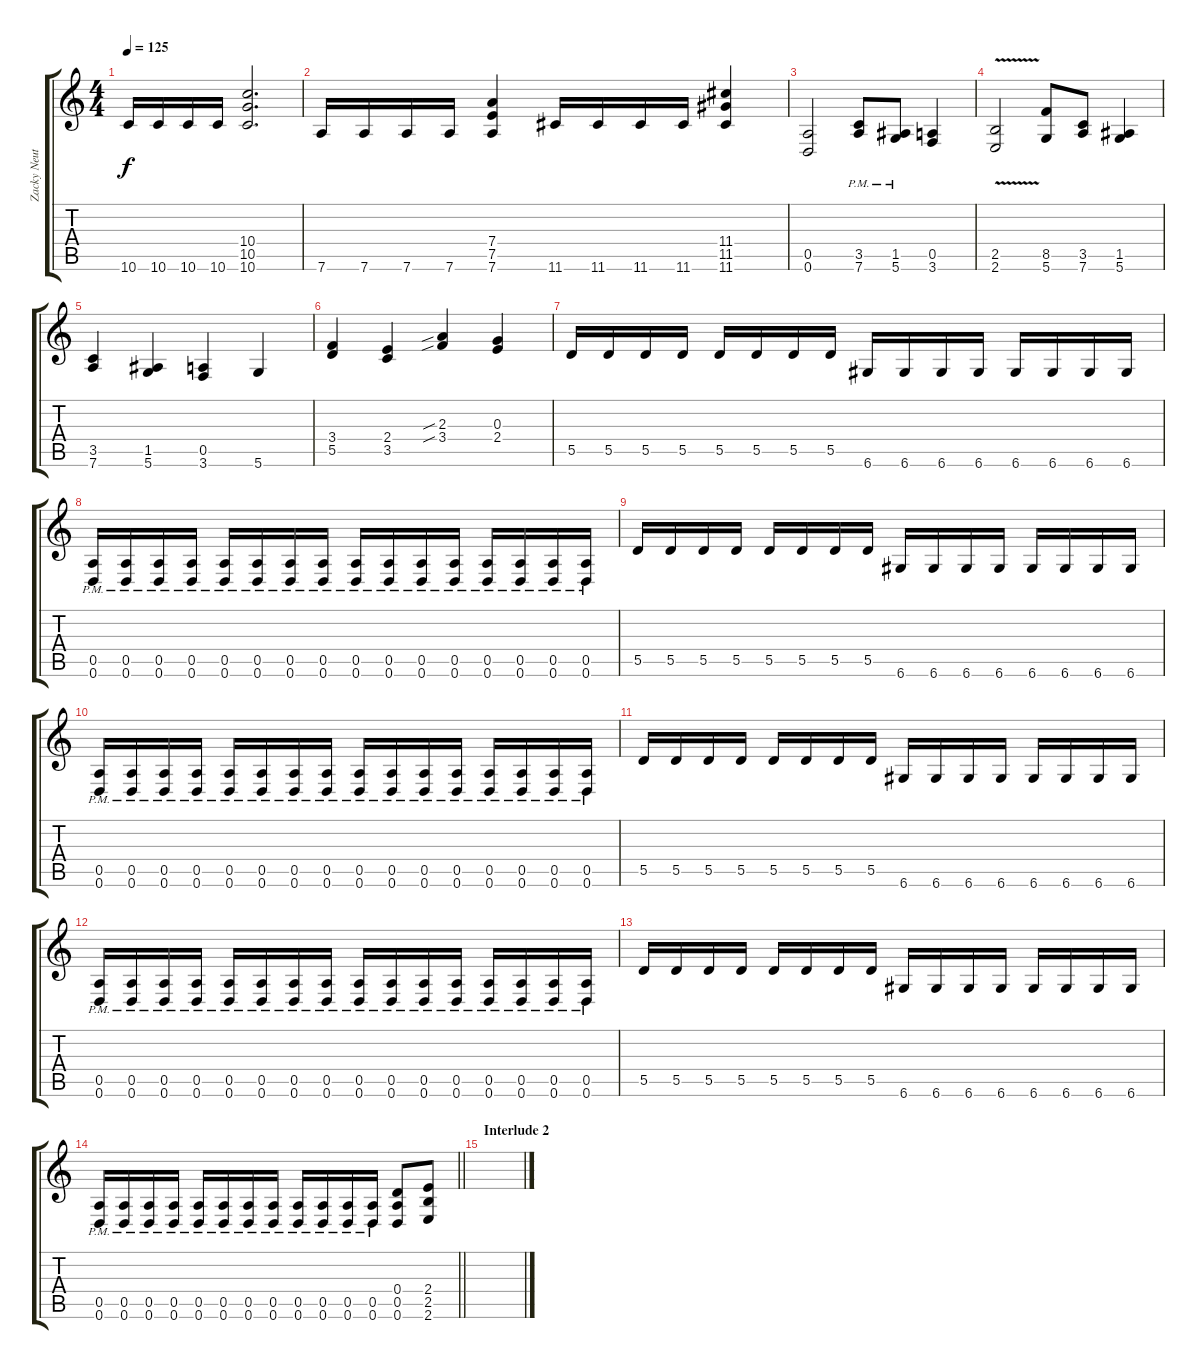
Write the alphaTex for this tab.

\track ("Zacky Neutral" "Zacky Neut") {instrument distortionguitar}
\staff {score tabs}
\tuning (E4 B3 G3 D3 A2 D2) {hide}
\ts (4 4)
\tempo 125
\clef g2
\ks c
10.6.16{dy f} 10.6.16 10.6.16 10.6.16 (10.4 10.5 10.6).2{d} |
7.6.16 7.6.16 7.6.16 7.6.16 (7.4 7.5 7.6).4 11.6.16 11.6.16 11.6.16 11.6.16 (11.4 11.5 11.6).4 |
(0.5 0.6).2 (3.5{pm} 7.6{pm}).8 (1.5{pm} 5.6{pm}).8 (0.5 3.6).4 |
(2.5{v} 2.6{v}).2 (8.5 5.6).8 (3.5 7.6).8 (1.5 5.6).4 |
(3.5 7.6).4 (1.5 5.6).4 (0.5 3.6).4 5.6.4 |
(3.4 5.5).4 (2.4 3.5).4 (2.3{sib} 3.4{sib}).4 (0.3 2.4).4 |
5.5.16 5.5.16 5.5.16 5.5.16 5.5.16 5.5.16 5.5.16 5.5.16 6.6.16 6.6.16 6.6.16 6.6.16 6.6.16 6.6.16 6.6.16 6.6.16 |
(0.5{pm} 0.6{pm}).16 (0.5{pm} 0.6{pm}).16 (0.5{pm} 0.6{pm}).16 (0.5{pm} 0.6{pm}).16 (0.5{pm} 0.6{pm}).16 (0.5{pm} 0.6{pm}).16 (0.5{pm} 0.6{pm}).16 (0.5{pm} 0.6{pm}).16 (0.5{pm} 0.6{pm}).16 (0.5{pm} 0.6{pm}).16 (0.5{pm} 0.6{pm}).16 (0.5{pm} 0.6{pm}).16 (0.5{pm} 0.6{pm}).16 (0.5{pm} 0.6{pm}).16 (0.5{pm} 0.6{pm}).16 (0.5{pm} 0.6{pm}).16 |
5.5.16 5.5.16 5.5.16 5.5.16 5.5.16 5.5.16 5.5.16 5.5.16 6.6.16 6.6.16 6.6.16 6.6.16 6.6.16 6.6.16 6.6.16 6.6.16 |
(0.5{pm} 0.6{pm}).16 (0.5{pm} 0.6{pm}).16 (0.5{pm} 0.6{pm}).16 (0.5{pm} 0.6{pm}).16 (0.5{pm} 0.6{pm}).16 (0.5{pm} 0.6{pm}).16 (0.5{pm} 0.6{pm}).16 (0.5{pm} 0.6{pm}).16 (0.5{pm} 0.6{pm}).16 (0.5{pm} 0.6{pm}).16 (0.5{pm} 0.6{pm}).16 (0.5{pm} 0.6{pm}).16 (0.5{pm} 0.6{pm}).16 (0.5{pm} 0.6{pm}).16 (0.5{pm} 0.6{pm}).16 (0.5{pm} 0.6{pm}).16 |
5.5.16 5.5.16 5.5.16 5.5.16 5.5.16 5.5.16 5.5.16 5.5.16 6.6.16 6.6.16 6.6.16 6.6.16 6.6.16 6.6.16 6.6.16 6.6.16 |
(0.5{pm} 0.6{pm}).16 (0.5{pm} 0.6{pm}).16 (0.5{pm} 0.6{pm}).16 (0.5{pm} 0.6{pm}).16 (0.5{pm} 0.6{pm}).16 (0.5{pm} 0.6{pm}).16 (0.5{pm} 0.6{pm}).16 (0.5{pm} 0.6{pm}).16 (0.5{pm} 0.6{pm}).16 (0.5{pm} 0.6{pm}).16 (0.5{pm} 0.6{pm}).16 (0.5{pm} 0.6{pm}).16 (0.5{pm} 0.6{pm}).16 (0.5{pm} 0.6{pm}).16 (0.5{pm} 0.6{pm}).16 (0.5{pm} 0.6{pm}).16 |
5.5.16 5.5.16 5.5.16 5.5.16 5.5.16 5.5.16 5.5.16 5.5.16 6.6.16 6.6.16 6.6.16 6.6.16 6.6.16 6.6.16 6.6.16 6.6.16 |
\barLineRight lightlight
(0.5{pm} 0.6{pm}).16 (0.5{pm} 0.6{pm}).16 (0.5{pm} 0.6{pm}).16 (0.5{pm} 0.6{pm}).16 (0.5{pm} 0.6{pm}).16 (0.5{pm} 0.6{pm}).16 (0.5{pm} 0.6{pm}).16 (0.5{pm} 0.6{pm}).16 (0.5{pm} 0.6{pm}).16 (0.5{pm} 0.6{pm}).16 (0.5{pm} 0.6{pm}).16 (0.5{pm} 0.6{pm}).16 (0.4 0.5 0.6).8 (2.4 2.5 2.6).8 |
\section ("" "Interlude 2")
